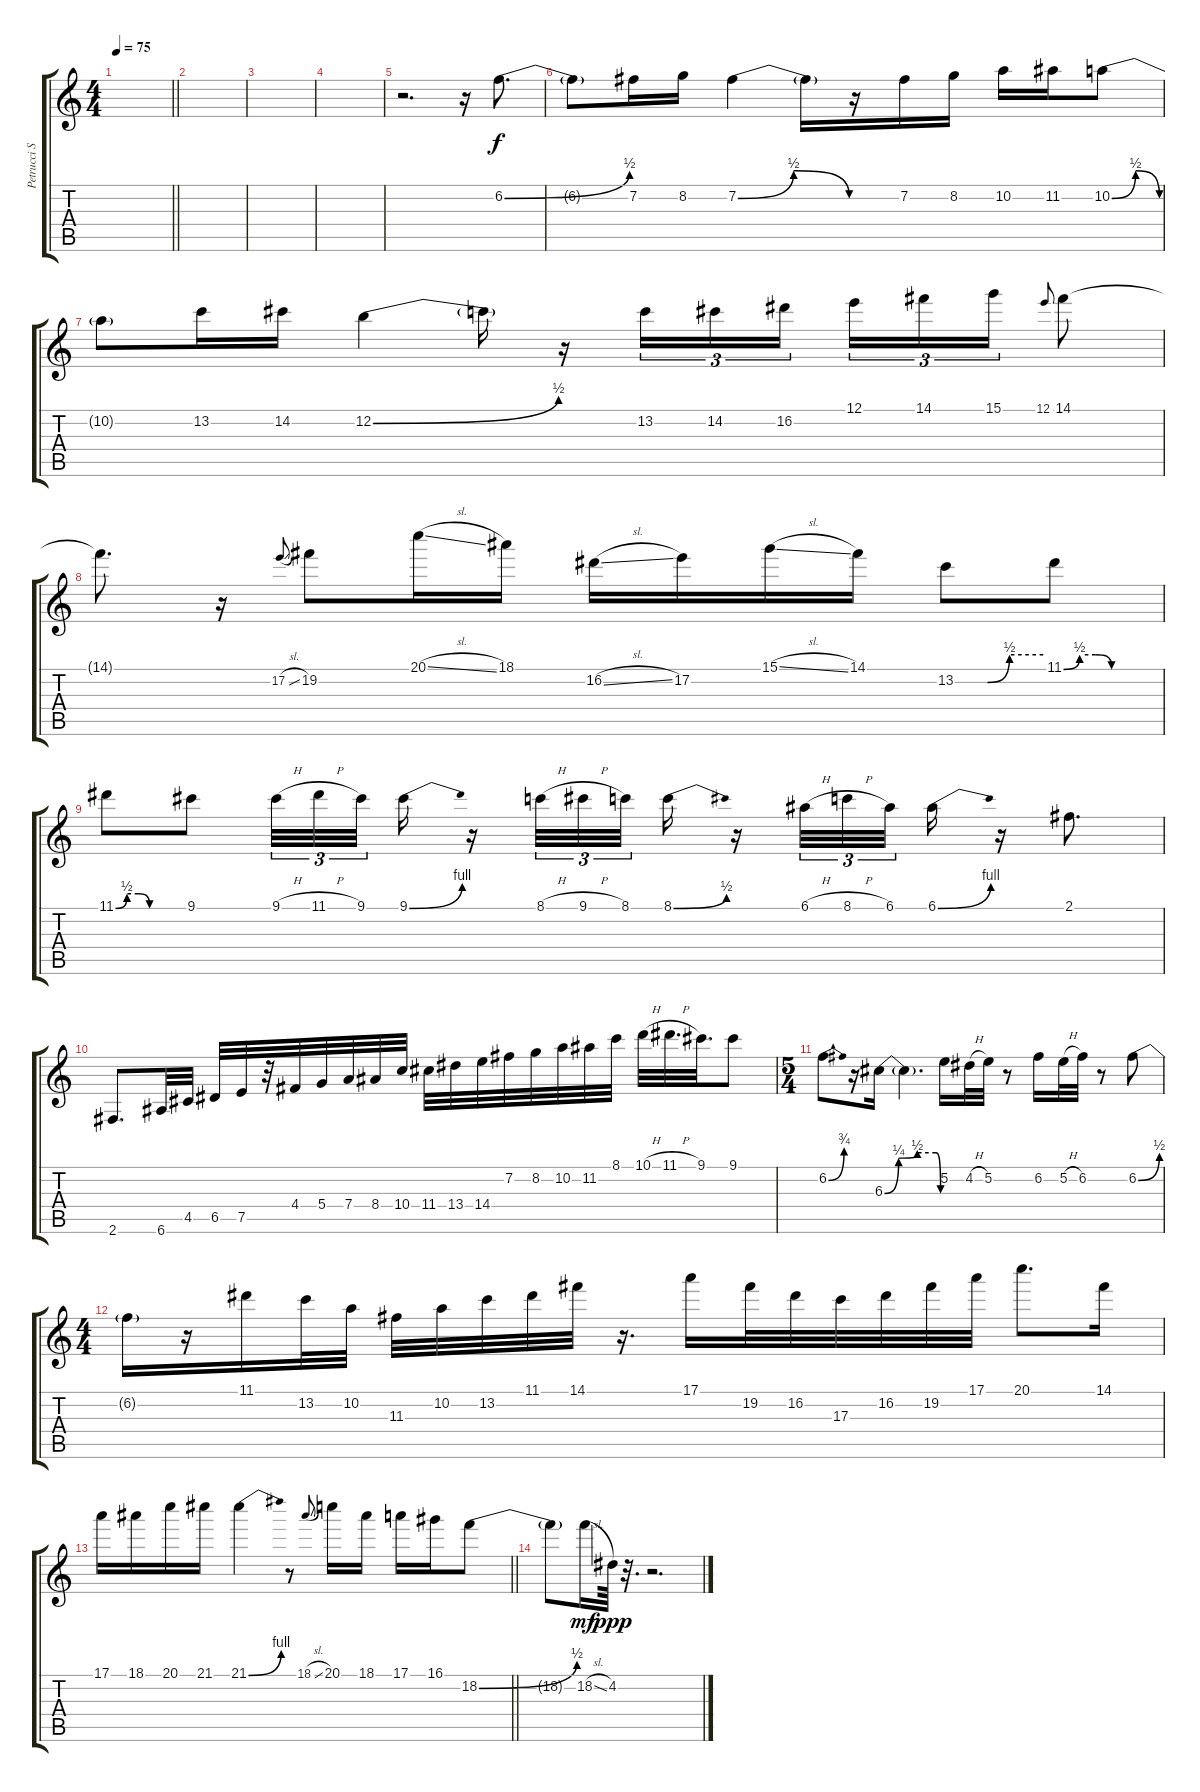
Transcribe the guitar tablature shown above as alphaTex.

\track ("Petrucci Solo" "Petrucci S") {instrument distortionguitar}
\staff {score tabs}
\tuning (E4 B3 G3 D3 A2 E2) {hide}
\ts (4 4)
\tempo 75
\clef g2
\barLineRight lightlight
\ks c
|
|
|
|
r.2{d} r.16 6.2{be (bend 0 0 60 2)}.8{d} |
6.2{t}.8 7.2.16 8.2.16 7.2{be (bendrelease 0 0 15 2 45 2 60 0)}.4 7.2{t}.16 r.16 7.2.16 8.2.16 10.2.16 11.2.16 10.2{be (bendrelease 0 0 15 2 53 2 60 0)}.8 |
10.2{t}.8 13.2.16 14.2.16 12.2{be (bend 0 0 60 2)}.4 12.2{t}.16 r.16 13.2.16{tu (3 2)} 14.2.16{tu (3 2)} 16.2.16{tu (3 2)} 12.1.16{tu (3 2)} 14.1.16{tu (3 2)} 15.1.16{tu (3 2)} 12.1.8{gr onbeat} 14.1.8 |
14.1{t}.8{d} r.16 17.2{sl}.8{gr onbeat} 19.2.8 20.1{sl}.16 18.1.16 16.2{sl}.16 17.2.16 15.1{sl}.16 14.1.16 13.2{be (custom 0 0 22 0 37 2 60 2)}.8 11.1{be (custom 0 0 10 2 20 2 30 0 60 0)}.8 |
11.1{be (custom 0 0 10 2 20 2 30 0 60 0)}.8 9.1.8 9.1{h}.32{tu (3 2)} 11.1{h}.32{tu (3 2)} 9.1.32{tu (3 2) beam splitsecondary} 9.1{be (bend 0 0 60 4)}.16 r.16 8.1{h}.32{tu (3 2)} 9.1{h}.32{tu (3 2)} 8.1.32{tu (3 2)} 8.1{be (bend 0 0 60 2)}.16 r.16 6.1{h}.32{tu (3 2)} 8.1{h}.32{tu (3 2)} 6.1.32{tu (3 2) beam splitsecondary} 6.1{be (bend 0 0 60 4)}.16 r.16 2.1.8{d} |
2.6.8{d} 6.6.32 4.5.32 6.5.32 7.5.32 r.32 4.4.32 5.4.32 7.4.32 8.4.32 10.4.32 11.4.32 13.4.32 14.4.32 7.2.32 8.2.32 10.2.32 11.2.32 8.1.32 10.1{h}.32 11.1{h}.32{d} 9.1.32{d} 9.1.8 |
\ts (5 4)
6.2{be (bend 0 0 60 3)}.8 r.16 6.3{be (custom 0 0 15 1 35 2 55 2 60 0)}.16 6.3{t}.4{d} 5.2.16 4.2{h}.32 5.2.32 r.8 6.2.16 5.2{h}.32 6.2.32 r.8 6.2{be (bend 0 0 60 2)}.8 |
\ts (4 4)
6.2{t}.16 r.16 11.1.16 13.2.32 10.2.32 11.3.32 10.2.32 13.2.32 11.1.32 14.1.32 r.16{d} 17.1.16 19.2.32 16.2.32 17.3.32 16.2.32 19.2.32 17.1.32 20.1.8{d} 14.1.16 |
\barLineRight lightlight
17.1.16 18.1.16 20.1.16 21.1.16 21.1{be (bend 0 0 60 4)}.4 r.8 18.1{sl}.8{gr onbeat} 20.1.16 18.1.16 17.1.16 16.1.16 18.2{be (bend 0 0 60 2)}.8 |
18.2{t}.8 18.2{sl}.16{dy mf} 4.2.64{dy ppp} r.32{d} r.2{d}
